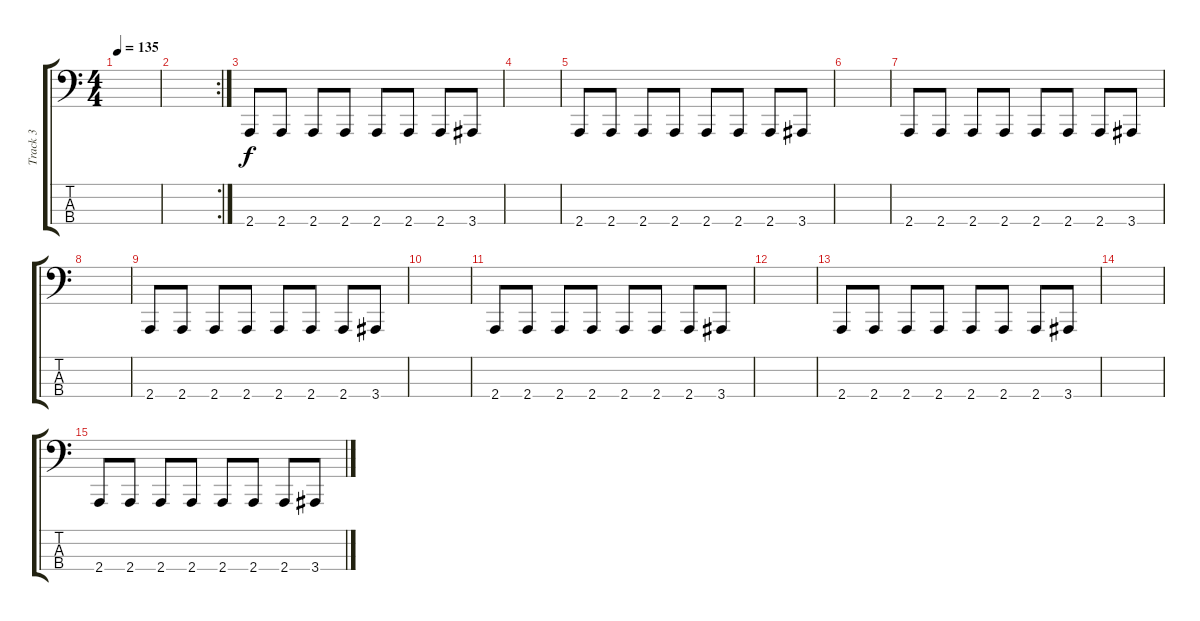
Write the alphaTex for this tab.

\track ("Track 3" "Track 3") {instrument electricbassfinger}
\staff {score tabs}
\tuning (C2 G1 D1 G0) {hide}
\ts (4 4)
\tempo 135
\clef f4
\ks c
|
\rc 2
|
2.4.8 2.4.8 2.4.8 2.4.8 2.4.8 2.4.8 2.4.8 3.4.8 |
|
2.4.8 2.4.8 2.4.8 2.4.8 2.4.8 2.4.8 2.4.8 3.4.8 |
|
2.4.8 2.4.8 2.4.8 2.4.8 2.4.8 2.4.8 2.4.8 3.4.8 |
|
2.4.8 2.4.8 2.4.8 2.4.8 2.4.8 2.4.8 2.4.8 3.4.8 |
|
2.4.8 2.4.8 2.4.8 2.4.8 2.4.8 2.4.8 2.4.8 3.4.8 |
|
2.4.8 2.4.8 2.4.8 2.4.8 2.4.8 2.4.8 2.4.8 3.4.8 |
|
2.4.8 2.4.8 2.4.8 2.4.8 2.4.8 2.4.8 2.4.8 3.4.8
